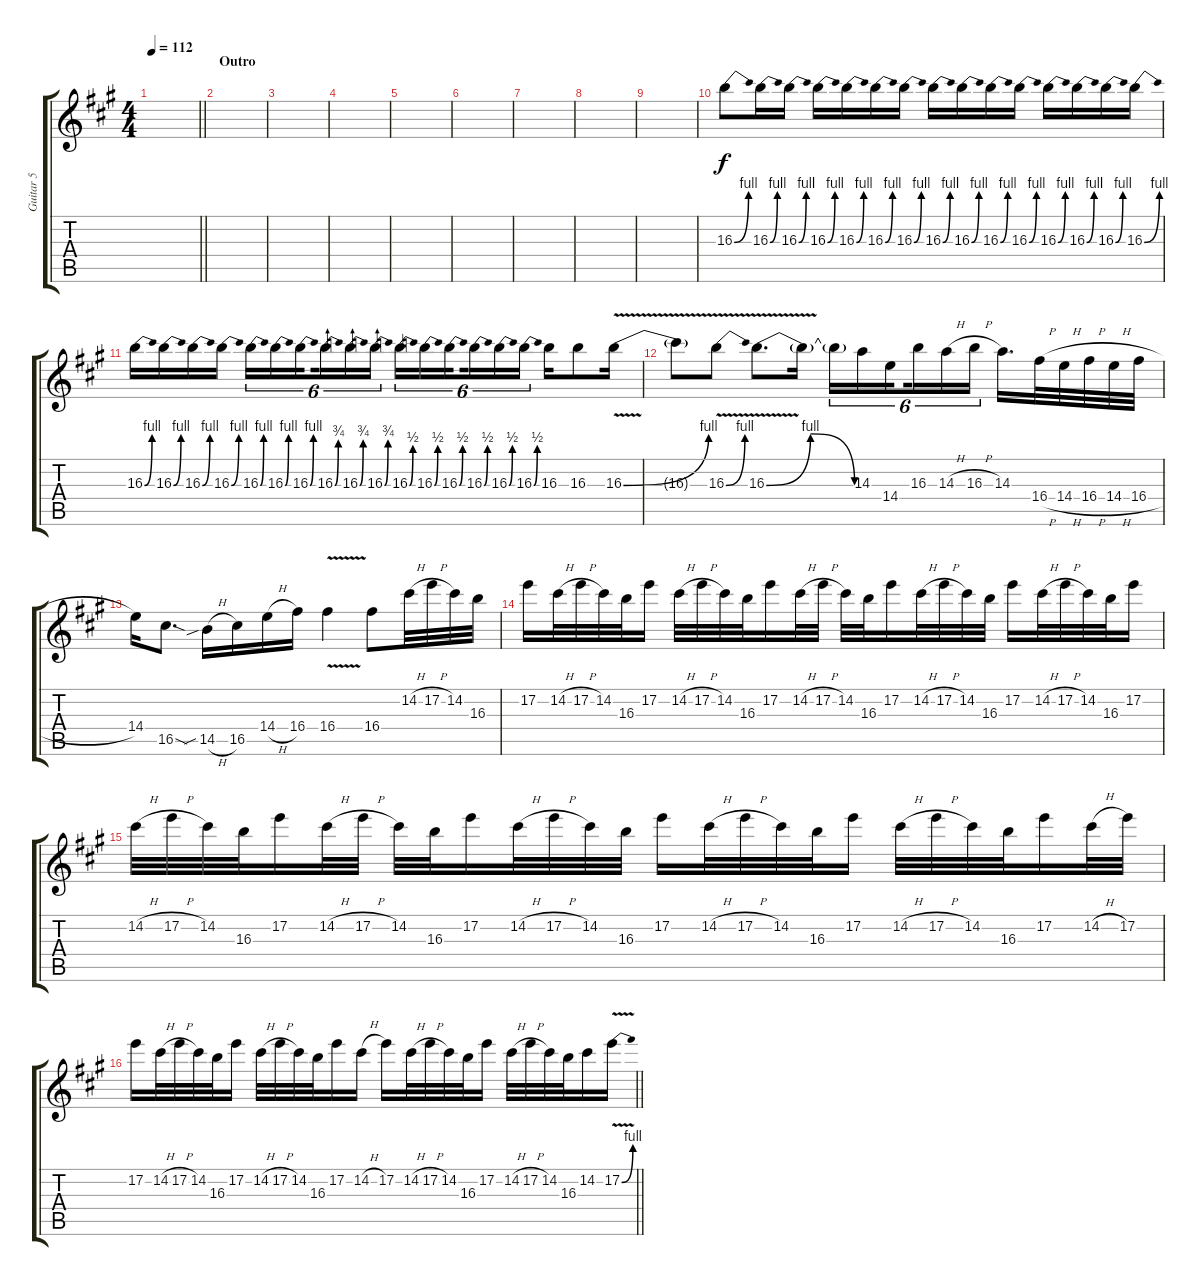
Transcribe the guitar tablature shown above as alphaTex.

\track ("Guitar 5" "Guitar 5") {instrument distortionguitar}
\staff {score tabs}
\tuning (E4 B3 G3 D3 A2 E2) {hide}
\ts (4 4)
\tempo 112
\clef g2
\barLineRight lightlight
\ks a
|
\section ("" "Outro")
|
|
|
|
|
|
|
|
16.3{be (bend 0 0 60 4)}.8 16.3{be (bend 0 0 60 4)}.16 16.3{be (bend 0 0 60 4)}.16 16.3{be (bend 0 0 60 4)}.16 16.3{be (bend 0 0 60 4)}.16 16.3{be (bend 0 0 60 4)}.16 16.3{be (bend 0 0 60 4)}.16 16.3{be (bend 0 0 60 4)}.16 16.3{be (bend 0 0 60 4)}.16 16.3{be (bend 0 0 60 4)}.16 16.3{be (bend 0 0 60 4)}.16 16.3{be (bend 0 0 60 4)}.16 16.3{be (bend 0 0 60 4)}.16 16.3{be (bend 0 0 60 4)}.16 16.3{be (bend 0 0 60 4)}.16 |
16.3{be (bend 0 0 60 4)}.16 16.3{be (bend 0 0 60 4)}.16 16.3{be (bend 0 0 60 4)}.16 16.3{be (bend 0 0 60 4)}.16 16.3{be (bend 0 0 60 4)}.16{tu (6 4)} 16.3{be (bend 0 0 60 4)}.16{tu (6 4)} 16.3{be (bend 0 0 60 4)}.16{tu (6 4) beam splitsecondary} 16.3{be (bend 0 0 60 3)}.16{tu (6 4)} 16.3{be (bend 0 0 60 3)}.16{tu (6 4)} 16.3{be (bend 0 0 60 3)}.16{tu (6 4)} 16.3{be (bend 0 0 60 2)}.16{tu (6 4)} 16.3{be (bend 0 0 60 2)}.16{tu (6 4)} 16.3{be (bend 0 0 60 2)}.16{tu (6 4) beam splitsecondary} 16.3{be (bend 0 0 60 2)}.16{tu (6 4)} 16.3{be (bend 0 0 60 2)}.16{tu (6 4)} 16.3{be (bend 0 0 60 2)}.16{tu (6 4)} 16.3.16 16.3.8 16.3{be (bend 0 0 60 4) v}.16 |
16.3{t}.8 16.3{be (bend 0 0 60 4) v}.8 16.3{be (bendrelease 0 0 20 4 35 4 60 0) v}.8{d} 16.3{t}.16 16.3{t}.16{tu (6 4)} 14.3.16{tu (6 4)} 14.4.16{tu (6 4) beam splitsecondary} 16.3.16{tu (6 4)} 14.3{h}.16{tu (6 4)} 16.3{h}.16{tu (6 4)} 14.3.16{d} 16.4{h}.32 14.4{h}.32 16.4{h}.32 14.4{h}.32 16.4{h}.32 |
14.4.16 16.5{sod}.8{d} 14.5{sib h}.16 16.5.16 14.4{h}.16 16.4.16 16.4{v}.4 16.4.8 14.2{h}.32 17.2{h}.32 14.2.32 16.3.32 |
17.2.16 14.2{h}.32 17.2{h}.32 14.2.32 16.3.32 17.2.16 14.2{h}.32 17.2{h}.32 14.2.32 16.3.32 17.2.16 14.2{h}.32 17.2{h}.32 14.2.32 16.3.32 17.2.16 14.2{h}.32 17.2{h}.32 14.2.32 16.3.32 17.2.16 14.2{h}.32 17.2{h}.32 14.2.32 16.3.32 17.2.16 |
14.2{h}.32 17.2{h}.32 14.2.32 16.3.32 17.2.16 14.2{h}.32 17.2{h}.32 14.2.32 16.3.32 17.2.16 14.2{h}.32 17.2{h}.32 14.2.32 16.3.32 17.2.16 14.2{h}.32 17.2{h}.32 14.2.32 16.3.32 17.2.16 14.2{h}.32 17.2{h}.32 14.2.32 16.3.32 17.2.16 14.2{h}.32 17.2.32 |
\barLineRight lightlight
17.2.16 14.2{h}.32 17.2{h}.32 14.2.32 16.3.32 17.2.16 14.2{h}.32 17.2{h}.32 14.2.32 16.3.32 17.2.16 14.2{h}.16 17.2.16 14.2{h}.32 17.2{h}.32 14.2.32 16.3.32 17.2.16 14.2{h}.32 17.2{h}.32 14.2.32 16.3.32 14.2.16 17.2{be (bend 0 0 60 4) v}.16
